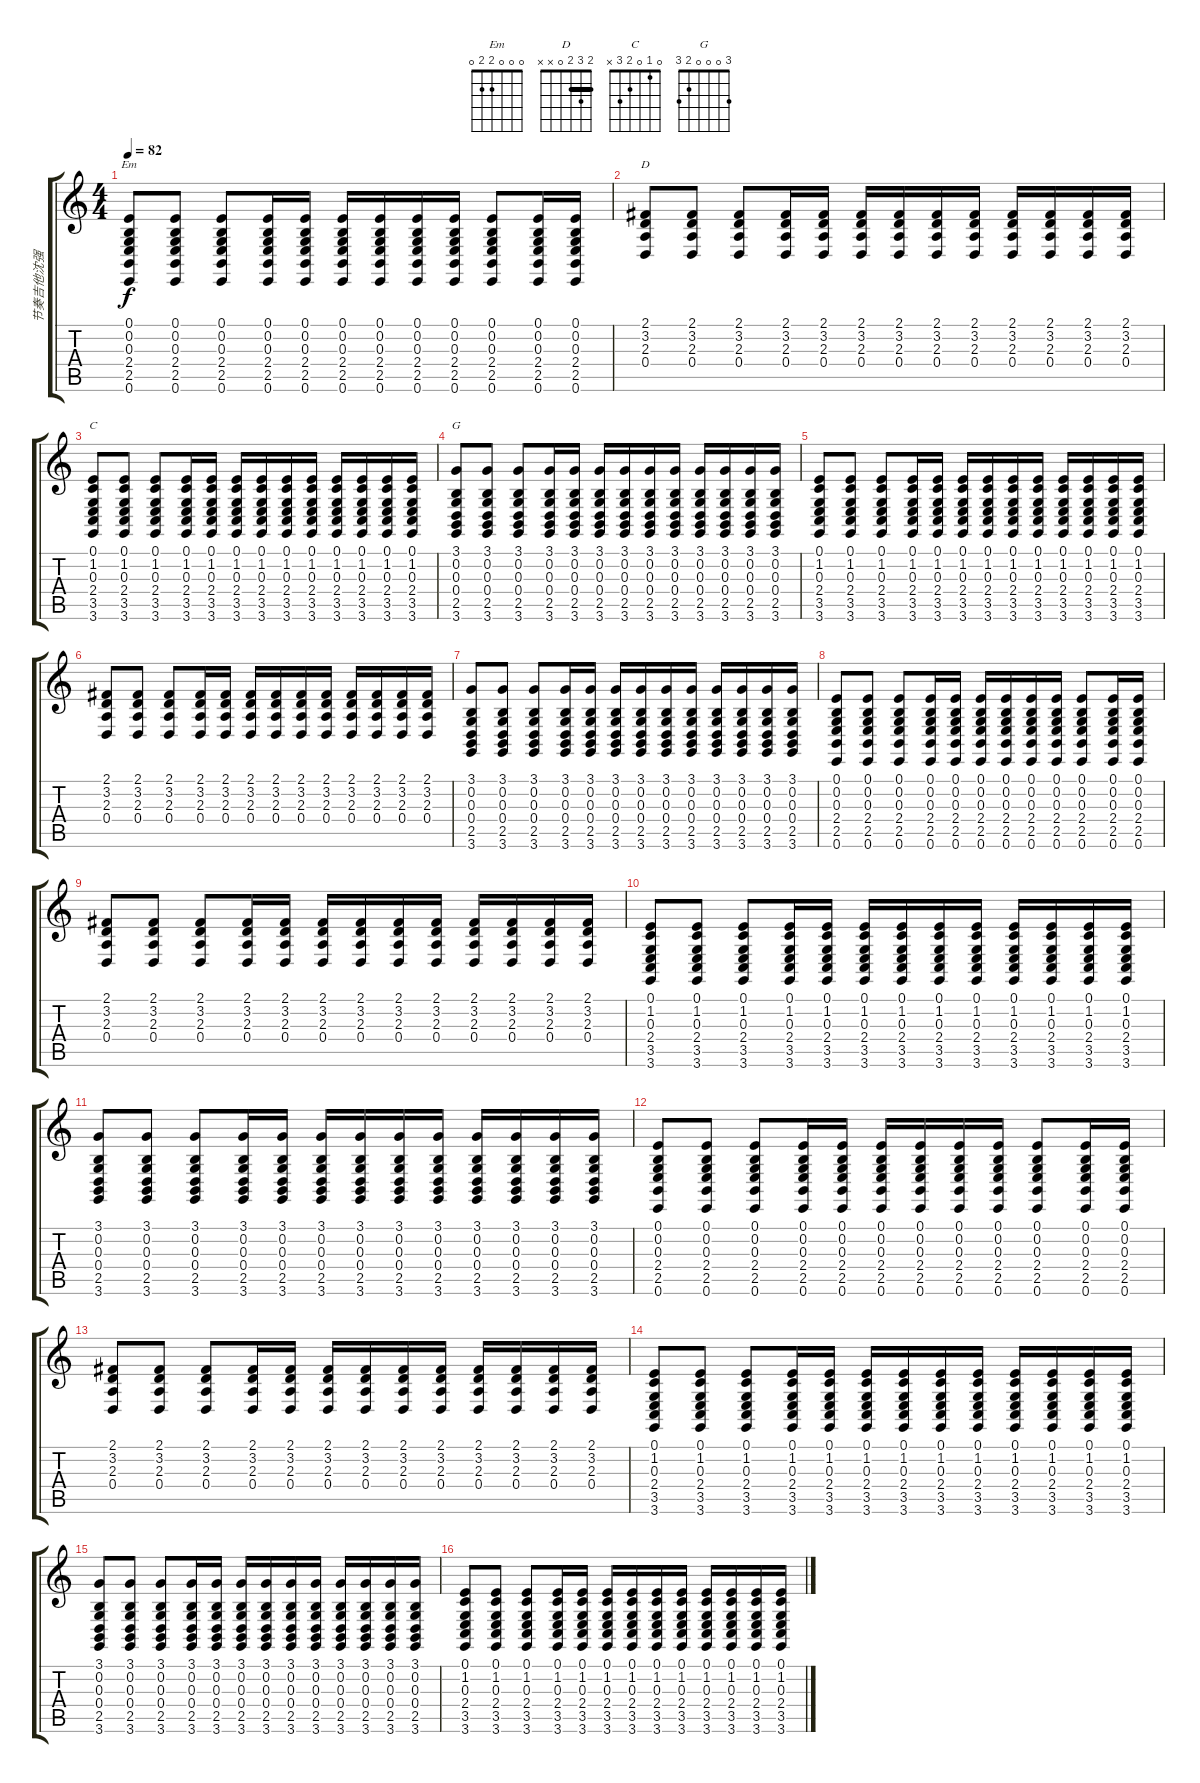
\track ("节奏吉他沈强" "节奏吉他沈强") {instrument acousticgrandpiano}
\staff {score tabs}
\tuning (E4 B3 G3 D3 A2 E2) {hide}
\chord ("Em" 0 0 0 2 2 0)
\chord ("D" 2 3 2 0 x x) {barre 2}
\chord ("C" 0 1 0 2 3 x)
\chord ("G" 3 0 0 0 2 3)
\ts (4 4)
\tempo 82
\clef g2
\ks c
(0.1 0.2 0.3 2.4 2.5 0.6).8{ch "Em" dy f} (0.1 0.2 0.3 2.4 2.5 0.6).8 (0.1 0.2 0.3 2.4 2.5 0.6).8 (0.1 0.2 0.3 2.4 2.5 0.6).16 (0.1 0.2 0.3 2.4 2.5 0.6).16 (0.1 0.2 0.3 2.4 2.5 0.6).16 (0.1 0.2 0.3 2.4 2.5 0.6).16 (0.1 0.2 0.3 2.4 2.5 0.6).16 (0.1 0.2 0.3 2.4 2.5 0.6).16 (0.1 0.2 0.3 2.4 2.5 0.6).8 (0.1 0.2 0.3 2.4 2.5 0.6).16 (0.1 0.2 0.3 2.4 2.5 0.6).16 |
(2.1 3.2 2.3 0.4).8{ch "D"} (2.1 3.2 2.3 0.4).8 (2.1 3.2 2.3 0.4).8 (2.1 3.2 2.3 0.4).16 (2.1 3.2 2.3 0.4).16 (2.1 3.2 2.3 0.4).16 (2.1 3.2 2.3 0.4).16 (2.1 3.2 2.3 0.4).16 (2.1 3.2 2.3 0.4).16 (2.1 3.2 2.3 0.4).16 (2.1 3.2 2.3 0.4).16 (2.1 3.2 2.3 0.4).16 (2.1 3.2 2.3 0.4).16 |
(0.1 1.2 0.3 2.4 3.5 3.6).8{ch "C"} (0.1 1.2 0.3 2.4 3.5 3.6).8 (0.1 1.2 0.3 2.4 3.5 3.6).8 (0.1 1.2 0.3 2.4 3.5 3.6).16 (0.1 1.2 0.3 2.4 3.5 3.6).16 (0.1 1.2 0.3 2.4 3.5 3.6).16 (0.1 1.2 0.3 2.4 3.5 3.6).16 (0.1 1.2 0.3 2.4 3.5 3.6).16 (0.1 1.2 0.3 2.4 3.5 3.6).16 (0.1 1.2 0.3 2.4 3.5 3.6).16 (0.1 1.2 0.3 2.4 3.5 3.6).16 (0.1 1.2 0.3 2.4 3.5 3.6).16 (0.1 1.2 0.3 2.4 3.5 3.6).16 |
(3.1 0.2 0.3 0.4 2.5 3.6).8{ch "G"} (3.1 0.2 0.3 0.4 2.5 3.6).8 (3.1 0.2 0.3 0.4 2.5 3.6).8 (3.1 0.2 0.3 0.4 2.5 3.6).16 (3.1 0.2 0.3 0.4 2.5 3.6).16 (3.1 0.2 0.3 0.4 2.5 3.6).16 (3.1 0.2 0.3 0.4 2.5 3.6).16 (3.1 0.2 0.3 0.4 2.5 3.6).16 (3.1 0.2 0.3 0.4 2.5 3.6).16 (3.1 0.2 0.3 0.4 2.5 3.6).16 (3.1 0.2 0.3 0.4 2.5 3.6).16 (3.1 0.2 0.3 0.4 2.5 3.6).16 (3.1 0.2 0.3 0.4 2.5 3.6).16 |
(0.1 1.2 0.3 2.4 3.5 3.6).8 (0.1 1.2 0.3 2.4 3.5 3.6).8 (0.1 1.2 0.3 2.4 3.5 3.6).8 (0.1 1.2 0.3 2.4 3.5 3.6).16 (0.1 1.2 0.3 2.4 3.5 3.6).16 (0.1 1.2 0.3 2.4 3.5 3.6).16 (0.1 1.2 0.3 2.4 3.5 3.6).16 (0.1 1.2 0.3 2.4 3.5 3.6).16 (0.1 1.2 0.3 2.4 3.5 3.6).16 (0.1 1.2 0.3 2.4 3.5 3.6).16 (0.1 1.2 0.3 2.4 3.5 3.6).16 (0.1 1.2 0.3 2.4 3.5 3.6).16 (0.1 1.2 0.3 2.4 3.5 3.6).16 |
(2.1 3.2 2.3 0.4).8 (2.1 3.2 2.3 0.4).8 (2.1 3.2 2.3 0.4).8 (2.1 3.2 2.3 0.4).16 (2.1 3.2 2.3 0.4).16 (2.1 3.2 2.3 0.4).16 (2.1 3.2 2.3 0.4).16 (2.1 3.2 2.3 0.4).16 (2.1 3.2 2.3 0.4).16 (2.1 3.2 2.3 0.4).16 (2.1 3.2 2.3 0.4).16 (2.1 3.2 2.3 0.4).16 (2.1 3.2 2.3 0.4).16 |
(3.1 0.2 0.3 0.4 2.5 3.6).8 (3.1 0.2 0.3 0.4 2.5 3.6).8 (3.1 0.2 0.3 0.4 2.5 3.6).8 (3.1 0.2 0.3 0.4 2.5 3.6).16 (3.1 0.2 0.3 0.4 2.5 3.6).16 (3.1 0.2 0.3 0.4 2.5 3.6).16 (3.1 0.2 0.3 0.4 2.5 3.6).16 (3.1 0.2 0.3 0.4 2.5 3.6).16 (3.1 0.2 0.3 0.4 2.5 3.6).16 (3.1 0.2 0.3 0.4 2.5 3.6).16 (3.1 0.2 0.3 0.4 2.5 3.6).16 (3.1 0.2 0.3 0.4 2.5 3.6).16 (3.1 0.2 0.3 0.4 2.5 3.6).16 |
(0.1 0.2 0.3 2.4 2.5 0.6).8 (0.1 0.2 0.3 2.4 2.5 0.6).8 (0.1 0.2 0.3 2.4 2.5 0.6).8 (0.1 0.2 0.3 2.4 2.5 0.6).16 (0.1 0.2 0.3 2.4 2.5 0.6).16 (0.1 0.2 0.3 2.4 2.5 0.6).16 (0.1 0.2 0.3 2.4 2.5 0.6).16 (0.1 0.2 0.3 2.4 2.5 0.6).16 (0.1 0.2 0.3 2.4 2.5 0.6).16 (0.1 0.2 0.3 2.4 2.5 0.6).8 (0.1 0.2 0.3 2.4 2.5 0.6).16 (0.1 0.2 0.3 2.4 2.5 0.6).16 |
(2.1 3.2 2.3 0.4).8 (2.1 3.2 2.3 0.4).8 (2.1 3.2 2.3 0.4).8 (2.1 3.2 2.3 0.4).16 (2.1 3.2 2.3 0.4).16 (2.1 3.2 2.3 0.4).16 (2.1 3.2 2.3 0.4).16 (2.1 3.2 2.3 0.4).16 (2.1 3.2 2.3 0.4).16 (2.1 3.2 2.3 0.4).16 (2.1 3.2 2.3 0.4).16 (2.1 3.2 2.3 0.4).16 (2.1 3.2 2.3 0.4).16 |
(0.1 1.2 0.3 2.4 3.5 3.6).8 (0.1 1.2 0.3 2.4 3.5 3.6).8 (0.1 1.2 0.3 2.4 3.5 3.6).8 (0.1 1.2 0.3 2.4 3.5 3.6).16 (0.1 1.2 0.3 2.4 3.5 3.6).16 (0.1 1.2 0.3 2.4 3.5 3.6).16 (0.1 1.2 0.3 2.4 3.5 3.6).16 (0.1 1.2 0.3 2.4 3.5 3.6).16 (0.1 1.2 0.3 2.4 3.5 3.6).16 (0.1 1.2 0.3 2.4 3.5 3.6).16 (0.1 1.2 0.3 2.4 3.5 3.6).16 (0.1 1.2 0.3 2.4 3.5 3.6).16 (0.1 1.2 0.3 2.4 3.5 3.6).16 |
(3.1 0.2 0.3 0.4 2.5 3.6).8 (3.1 0.2 0.3 0.4 2.5 3.6).8 (3.1 0.2 0.3 0.4 2.5 3.6).8 (3.1 0.2 0.3 0.4 2.5 3.6).16 (3.1 0.2 0.3 0.4 2.5 3.6).16 (3.1 0.2 0.3 0.4 2.5 3.6).16 (3.1 0.2 0.3 0.4 2.5 3.6).16 (3.1 0.2 0.3 0.4 2.5 3.6).16 (3.1 0.2 0.3 0.4 2.5 3.6).16 (3.1 0.2 0.3 0.4 2.5 3.6).16 (3.1 0.2 0.3 0.4 2.5 3.6).16 (3.1 0.2 0.3 0.4 2.5 3.6).16 (3.1 0.2 0.3 0.4 2.5 3.6).16 |
(0.1 0.2 0.3 2.4 2.5 0.6).8 (0.1 0.2 0.3 2.4 2.5 0.6).8 (0.1 0.2 0.3 2.4 2.5 0.6).8 (0.1 0.2 0.3 2.4 2.5 0.6).16 (0.1 0.2 0.3 2.4 2.5 0.6).16 (0.1 0.2 0.3 2.4 2.5 0.6).16 (0.1 0.2 0.3 2.4 2.5 0.6).16 (0.1 0.2 0.3 2.4 2.5 0.6).16 (0.1 0.2 0.3 2.4 2.5 0.6).16 (0.1 0.2 0.3 2.4 2.5 0.6).8 (0.1 0.2 0.3 2.4 2.5 0.6).16 (0.1 0.2 0.3 2.4 2.5 0.6).16 |
(2.1 3.2 2.3 0.4).8 (2.1 3.2 2.3 0.4).8 (2.1 3.2 2.3 0.4).8 (2.1 3.2 2.3 0.4).16 (2.1 3.2 2.3 0.4).16 (2.1 3.2 2.3 0.4).16 (2.1 3.2 2.3 0.4).16 (2.1 3.2 2.3 0.4).16 (2.1 3.2 2.3 0.4).16 (2.1 3.2 2.3 0.4).16 (2.1 3.2 2.3 0.4).16 (2.1 3.2 2.3 0.4).16 (2.1 3.2 2.3 0.4).16 |
(0.1 1.2 0.3 2.4 3.5 3.6).8 (0.1 1.2 0.3 2.4 3.5 3.6).8 (0.1 1.2 0.3 2.4 3.5 3.6).8 (0.1 1.2 0.3 2.4 3.5 3.6).16 (0.1 1.2 0.3 2.4 3.5 3.6).16 (0.1 1.2 0.3 2.4 3.5 3.6).16 (0.1 1.2 0.3 2.4 3.5 3.6).16 (0.1 1.2 0.3 2.4 3.5 3.6).16 (0.1 1.2 0.3 2.4 3.5 3.6).16 (0.1 1.2 0.3 2.4 3.5 3.6).16 (0.1 1.2 0.3 2.4 3.5 3.6).16 (0.1 1.2 0.3 2.4 3.5 3.6).16 (0.1 1.2 0.3 2.4 3.5 3.6).16 |
(3.1 0.2 0.3 0.4 2.5 3.6).8 (3.1 0.2 0.3 0.4 2.5 3.6).8 (3.1 0.2 0.3 0.4 2.5 3.6).8 (3.1 0.2 0.3 0.4 2.5 3.6).16 (3.1 0.2 0.3 0.4 2.5 3.6).16 (3.1 0.2 0.3 0.4 2.5 3.6).16 (3.1 0.2 0.3 0.4 2.5 3.6).16 (3.1 0.2 0.3 0.4 2.5 3.6).16 (3.1 0.2 0.3 0.4 2.5 3.6).16 (3.1 0.2 0.3 0.4 2.5 3.6).16 (3.1 0.2 0.3 0.4 2.5 3.6).16 (3.1 0.2 0.3 0.4 2.5 3.6).16 (3.1 0.2 0.3 0.4 2.5 3.6).16 |
(0.1 1.2 0.3 2.4 3.5 3.6).8 (0.1 1.2 0.3 2.4 3.5 3.6).8 (0.1 1.2 0.3 2.4 3.5 3.6).8 (0.1 1.2 0.3 2.4 3.5 3.6).16 (0.1 1.2 0.3 2.4 3.5 3.6).16 (0.1 1.2 0.3 2.4 3.5 3.6).16 (0.1 1.2 0.3 2.4 3.5 3.6).16 (0.1 1.2 0.3 2.4 3.5 3.6).16 (0.1 1.2 0.3 2.4 3.5 3.6).16 (0.1 1.2 0.3 2.4 3.5 3.6).16 (0.1 1.2 0.3 2.4 3.5 3.6).16 (0.1 1.2 0.3 2.4 3.5 3.6).16 (0.1 1.2 0.3 2.4 3.5 3.6).16
